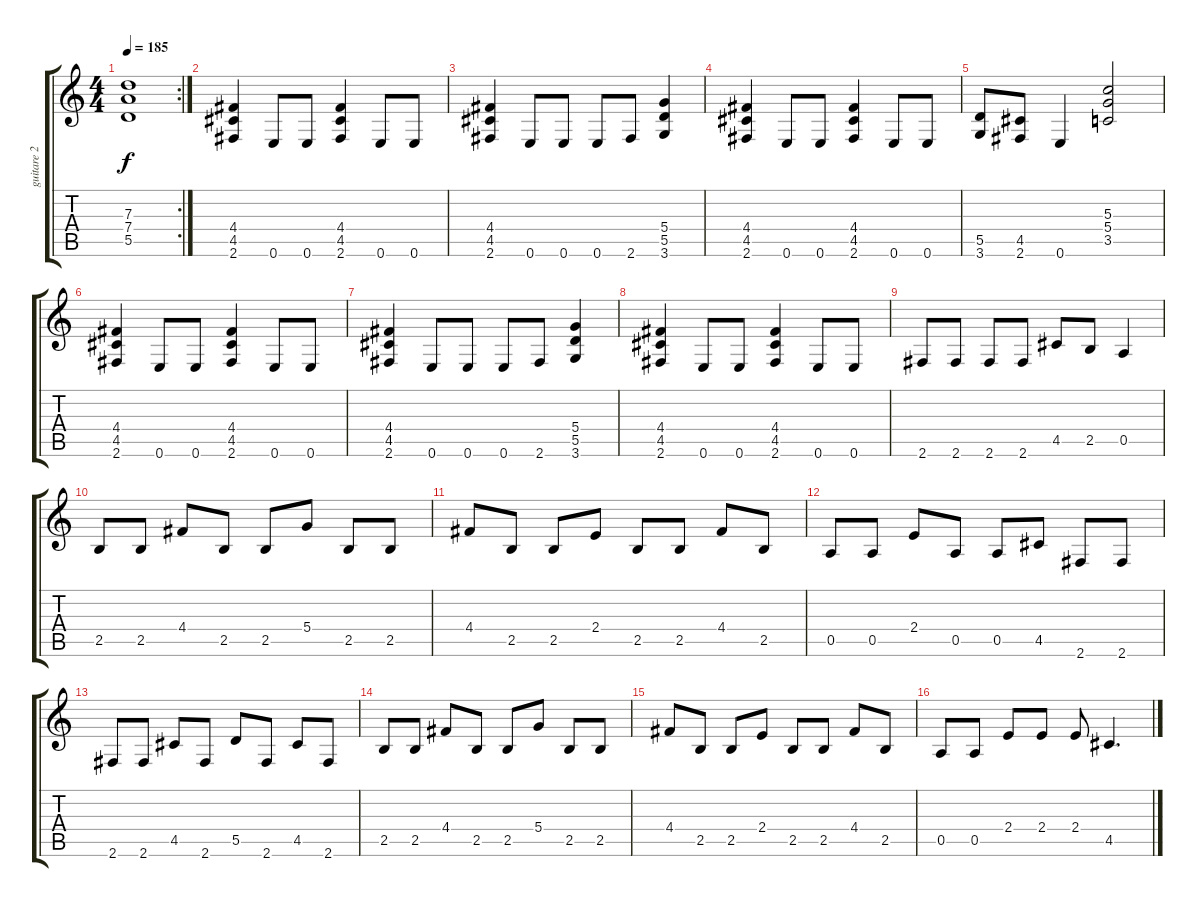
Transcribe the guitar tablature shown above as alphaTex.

\track ("guitare 2" "guitare 2") {instrument distortionguitar}
\staff {score tabs}
\tuning (E4 B3 G3 D3 A2 E2) {hide}
\rc 2
\ts (4 4)
\tempo 185
\clef g2
\ks c
(7.3 7.4 5.5).1{dy f} |
(4.4 4.5 2.6).4 0.6.8 0.6.8 (4.4 4.5 2.6).4 0.6.8 0.6.8 |
(4.4 4.5 2.6).4 0.6.8 0.6.8 0.6.8 2.6.8 (5.4 5.5 3.6).4 |
(4.4 4.5 2.6).4 0.6.8 0.6.8 (4.4 4.5 2.6).4 0.6.8 0.6.8 |
(5.5 3.6).8 (4.5 2.6).8 0.6.4 (5.3 5.4 3.5).2 |
(4.4 4.5 2.6).4 0.6.8 0.6.8 (4.4 4.5 2.6).4 0.6.8 0.6.8 |
(4.4 4.5 2.6).4 0.6.8 0.6.8 0.6.8 2.6.8 (5.4 5.5 3.6).4 |
(4.4 4.5 2.6).4 0.6.8 0.6.8 (4.4 4.5 2.6).4 0.6.8 0.6.8 |
2.6.8 2.6.8 2.6.8 2.6.8 4.5.8 2.5.8 0.5.4 |
2.5.8 2.5.8 4.4.8 2.5.8 2.5.8 5.4.8 2.5.8 2.5.8 |
4.4.8 2.5.8 2.5.8 2.4.8 2.5.8 2.5.8 4.4.8 2.5.8 |
0.5.8 0.5.8 2.4.8 0.5.8 0.5.8 4.5.8 2.6.8 2.6.8 |
2.6.8 2.6.8 4.5.8 2.6.8 5.5.8 2.6.8 4.5.8 2.6.8 |
2.5.8 2.5.8 4.4.8 2.5.8 2.5.8 5.4.8 2.5.8 2.5.8 |
4.4.8 2.5.8 2.5.8 2.4.8 2.5.8 2.5.8 4.4.8 2.5.8 |
0.5.8 0.5.8 2.4.8 2.4.8 2.4.8 4.5.4{d}
